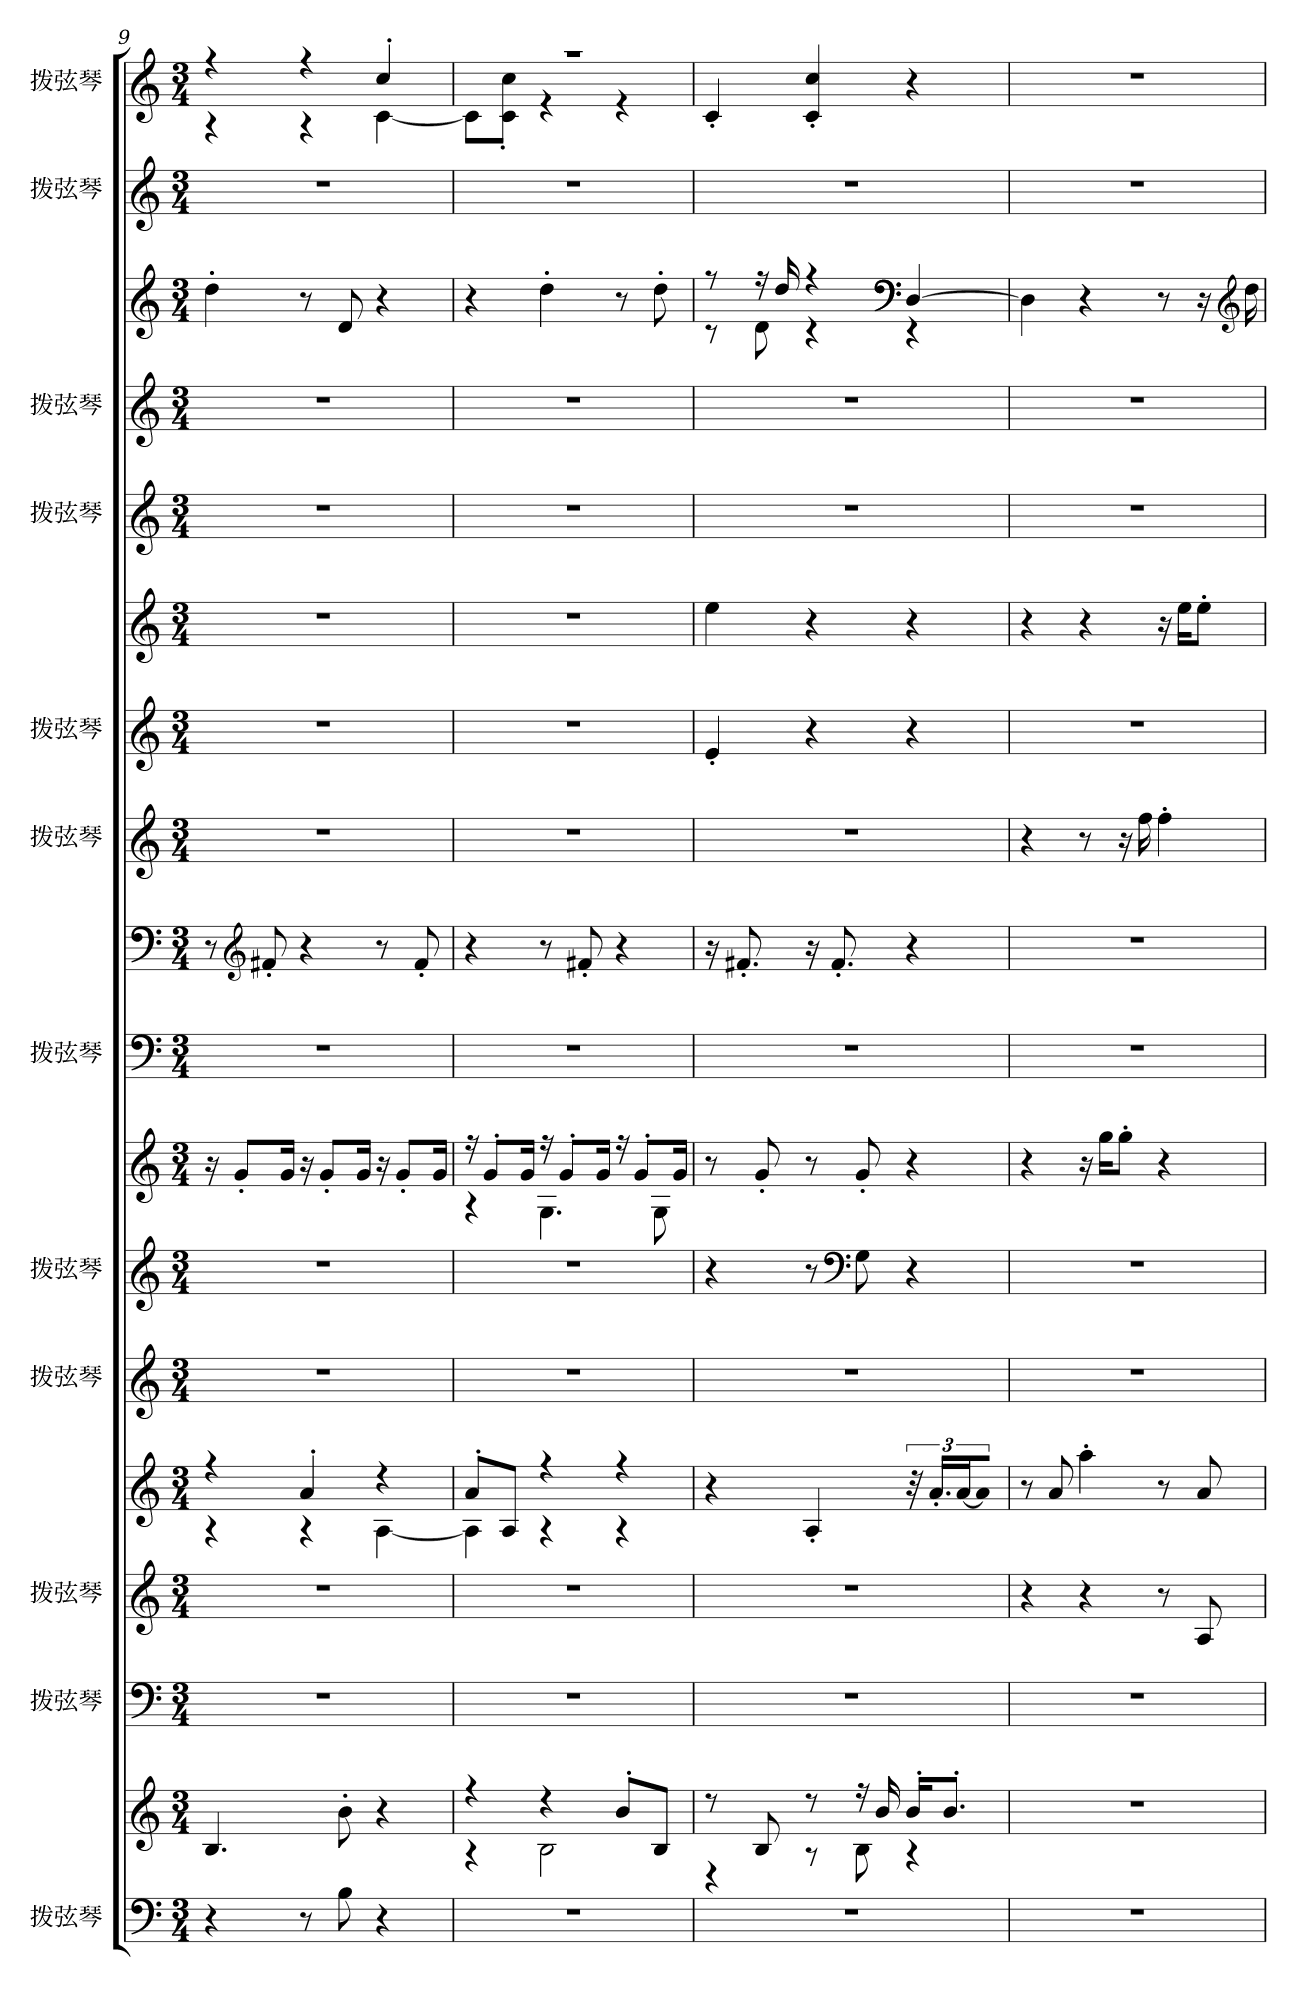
**kern	**kern	**kern	**kern	**kern	**kern	**kern	**kern	**kern	**kern	**kern	**kern	**kern	**kern	**kern	**kern	**kern	**kern
*part12	*part12	*part11	*part10	*part10	*part9	*part8	*part8	*part7	*part7	*part6	*part5	*part5	*part4	*part3	*part3	*part2	*part1
*staff18	*staff17	*staff16	*staff15	*staff14	*staff13	*staff12	*staff11	*staff10	*staff9	*staff8	*staff7	*staff6	*staff5	*staff4	*staff3	*staff2	*staff1
*I"拨弦琴	*	*I"拨弦琴	*I"拨弦琴	*	*I"拨弦琴	*I"拨弦琴	*	*I"拨弦琴	*	*I"拨弦琴	*I"拨弦琴	*	*I"拨弦琴	*I"拨弦琴	*	*I"拨弦琴	*I"拨弦琴
*clefF4	*clefG2	*clefF4	*clefG2	*clefG2	*clefG2	*clefG2	*clefG2	*clefF4	*clefF4	*clefG2	*clefG2	*clefG2	*clefG2	*clefG2	*clefG2	*clefG2	*clefG2
*k[]	*k[]	*k[]	*k[]	*k[]	*k[]	*k[]	*k[]	*k[]	*k[]	*k[]	*k[]	*k[]	*k[]	*k[]	*k[]	*k[]	*k[]
*M3/4	*M3/4	*M3/4	*M3/4	*M3/4	*M3/4	*M3/4	*M3/4	*M3/4	*M3/4	*M3/4	*M3/4	*M3/4	*M3/4	*M3/4	*M3/4	*M3/4	*M3/4
=9	=9	=9	=9	=9	=9	=9	=9	=9	=9	=9	=9	=9	=9	=9	=9	=9	=9
*	*	*	*	*^	*	*	*	*	*	*	*	*	*	*	*	*	*^
4r	4.B/	2.r	2.r	4r	4r	2.r	2.r	16r	2.r	8r	2.r	2.r	2.r	2.r	2.r	4dd'\	2.r	4r	4r
.	.	.	.	.	.	.	.	8g'/L	.	.	.	.	.	.	.	.	.	.	.
*	*	*	*	*	*	*	*	*	*	*clefG2	*	*	*	*	*	*	*	*	*
.	.	.	.	.	.	.	.	.	.	8f#X'/	.	.	.	.	.	.	.	.	.
.	.	.	.	.	.	.	.	16g/Jk	.	.	.	.	.	.	.	.	.	.	.
8r	.	.	.	4a'/	4r	.	.	16r	.	4r	.	.	.	.	.	8r	.	4r	4r
.	.	.	.	.	.	.	.	8g'/L	.	.	.	.	.	.	.	.	.	.	.
8B\	8b'\	.	.	.	.	.	.	.	.	.	.	.	.	.	.	8d/	.	.	.
.	.	.	.	.	.	.	.	16g/Jk	.	.	.	.	.	.	.	.	.	.	.
4r	4r	.	.	4r	[4A\	.	.	16r	.	8r	.	.	.	.	.	4r	.	4cc'/	[4c\
.	.	.	.	.	.	.	.	8g'/L	.	.	.	.	.	.	.	.	.	.	.
.	.	.	.	.	.	.	.	.	.	8f#'/	.	.	.	.	.	.	.	.	.
.	.	.	.	.	.	.	.	16g/Jk	.	.	.	.	.	.	.	.	.	.	.
!!LO:PB:g=z	!!
=10	=10	=10	=10	=10	=10	=10	=10	=10	=10	=10	=10	=10	=10	=10	=10	=10	=10	=10	=10
*	*^	*	*	*	*	*	*	*^	*	*	*	*	*	*	*	*	*	*	*
2.r	4r	4r	2.r	2.r	8a'/L	4A\]	2.r	2.r	16r	4r	2.r	4r	2.r	2.r	2.r	2.r	2.r	4r	2.r	2.r	8c\L]
.	.	.	.	.	.	.	.	.	8g'/L	.	.	.	.	.	.	.	.	.	.	.	.
.	.	.	.	.	8A/J	.	.	.	.	.	.	.	.	.	.	.	.	.	.	.	8c\' 8cc\'J
.	.	.	.	.	.	.	.	.	16g/Jk	.	.	.	.	.	.	.	.	.	.	.	.
.	4r	2B\	.	.	4r	4r	.	.	16r	4.G\	.	8r	.	.	.	.	.	4dd'\	.	.	4r
.	.	.	.	.	.	.	.	.	8g'/L	.	.	.	.	.	.	.	.	.	.	.	.
.	.	.	.	.	.	.	.	.	.	.	.	8f#X'/	.	.	.	.	.	.	.	.	.
.	.	.	.	.	.	.	.	.	16g/Jk	.	.	.	.	.	.	.	.	.	.	.	.
.	8b'/L	.	.	.	4r	4r	.	.	16r	.	.	4r	.	.	.	.	.	8r	.	.	4r
.	.	.	.	.	.	.	.	.	8g'/L	.	.	.	.	.	.	.	.	.	.	.	.
.	8B/J	.	.	.	.	.	.	.	.	8G\	.	.	.	.	.	.	.	8dd'\	.	.	.
.	.	.	.	.	.	.	.	.	16g/Jk	.	.	.	.	.	.	.	.	.	.	.	.
*	*	*	*	*	*v	*v	*	*	*v	*v	*	*	*	*	*	*	*	*	*	*v	*v
=11	=11	=11	=11	=11	=11	=11	=11	=11	=11	=11	=11	=11	=11	=11	=11	=11	=11	=11
*	*	*	*	*	*	*	*	*	*	*	*	*	*	*	*	*^	*	*
2.r	8r	4r	2.r	2.r	4r	2.r	4r	8r	2.r	16r	2.r	4e'/	4ee\	2.r	2.r	8r	8r	2.r	4c'/
.	.	.	.	.	.	.	.	.	.	8.f#X'/	.	.	.	.	.	.	.	.	.
.	8B/	.	.	.	.	.	.	8g'/	.	.	.	.	.	.	.	16r	8d\	.	.
.	.	.	.	.	.	.	.	.	.	.	.	.	.	.	.	16dd/	.	.	.
.	8r	8r	.	.	4A'/	.	8r	8r	.	16r	.	4r	4r	.	.	4r	4r	.	4c/' 4cc/'
.	.	.	.	.	.	.	.	.	.	8.f#'/	.	.	.	.	.	.	.	.	.
*	*	*	*	*	*	*	*clefF4	*	*	*	*	*	*	*	*	*	*	*	*
.	16r	8B\	.	.	.	.	8G\	8g'/	.	.	.	.	.	.	.	.	.	.	.
.	16b/	.	.	.	.	.	.	.	.	.	.	.	.	.	.	.	.	.	.
*	*	*	*	*	*	*	*	*	*	*	*	*	*	*	*	*clefF4	*	*	*
.	16b'/KL	4r	.	.	48r	.	4r	4r	.	4r	.	4r	4r	.	.	[4D/	4r	.	4r
.	.	.	.	.	24.a'/LL	.	.	.	.	.	.	.	.	.	.	.	.	.	.
.	8.b'/J	.	.	.	.	.	.	.	.	.	.	.	.	.	.	.	.	.	.
.	.	.	.	.	[24a/J	.	.	.	.	.	.	.	.	.	.	.	.	.	.
.	.	.	.	.	8a/J]	.	.	.	.	.	.	.	.	.	.	.	.	.	.
*	*v	*v	*	*	*	*	*	*	*	*	*	*	*	*	*	*v	*v	*	*
=12	=12	=12	=12	=12	=12	=12	=12	=12	=12	=12	=12	=12	=12	=12	=12	=12	=12
2.r	2.r	2.r	4r	8r	2.r	2.r	4r	2.r	2.r	4r	2.r	4r	2.r	2.r	4D\]	2.r	2.r
.	.	.	.	8a/	.	.	.	.	.	.	.	.	.	.	.	.	.
.	.	.	4r	4aa'\	.	.	16r	.	.	8r	.	4r	.	.	4r	.	.
.	.	.	.	.	.	.	16gg\KL	.	.	.	.	.	.	.	.	.	.
.	.	.	.	.	.	.	8gg'\J	.	.	16r	.	.	.	.	.	.	.
.	.	.	.	.	.	.	.	.	.	16ff\	.	.	.	.	.	.	.
.	.	.	8r	8r	.	.	4r	.	.	4ff'\	.	16r	.	.	8r	.	.
.	.	.	.	.	.	.	.	.	.	.	.	16ee\KL	.	.	.	.	.
.	.	.	8A/	8a/	.	.	.	.	.	.	.	8ee'\J	.	.	16r	.	.
*	*	*	*	*	*	*	*	*	*	*	*	*	*	*	*clefG2	*	*
.	.	.	.	.	.	.	.	.	.	.	.	.	.	.	16dd\	.	.
=	=	=	=	=	=	=	=	=	=	=	=	=	=	=	=	=	=
*-	*-	*-	*-	*-	*-	*-	*-	*-	*-	*-	*-	*-	*-	*-	*-	*-	*-
